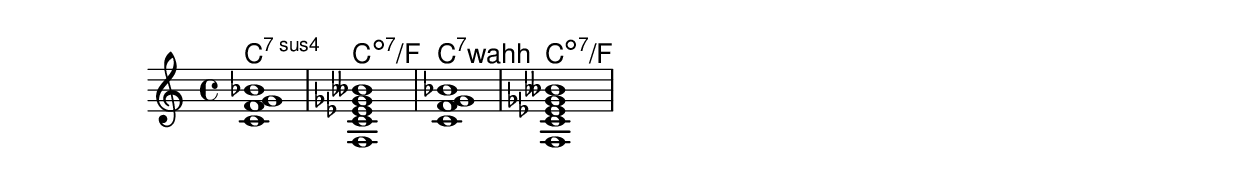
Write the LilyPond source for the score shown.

%% Do not edit this file; it is auto-generated from LSR http://lsr.dsi.unimi.it
%% This file is in the public domain.
\version "2.11.38"

\header {
  lsrtags = "chords"

  texidoc = "
The property @code{chordNameExceptions} can used to store a list of
special notations for specific chords. 

"
  doctitle = "Chord name exceptions"
} % begin verbatim
% 7sus4 denoted with ^7 wahh
chExceptionMusic = {
  <c f g bes>1-\markup { \super "7" "wahh" }
}

% add to existing exceptions.
chExceptions = #(append
  (sequential-music-to-chord-exceptions chExceptionMusic #t)
  ignatzekExceptions)

theMusic = \chordmode {
  c:7sus4 c:dim7/+f
  \set chordNameExceptions = #chExceptions
  c:7sus4 c:dim7/+f
}

\layout {
  ragged-right = ##t 
}

<< \context ChordNames \theMusic
   \context Voice \theMusic
>>  

